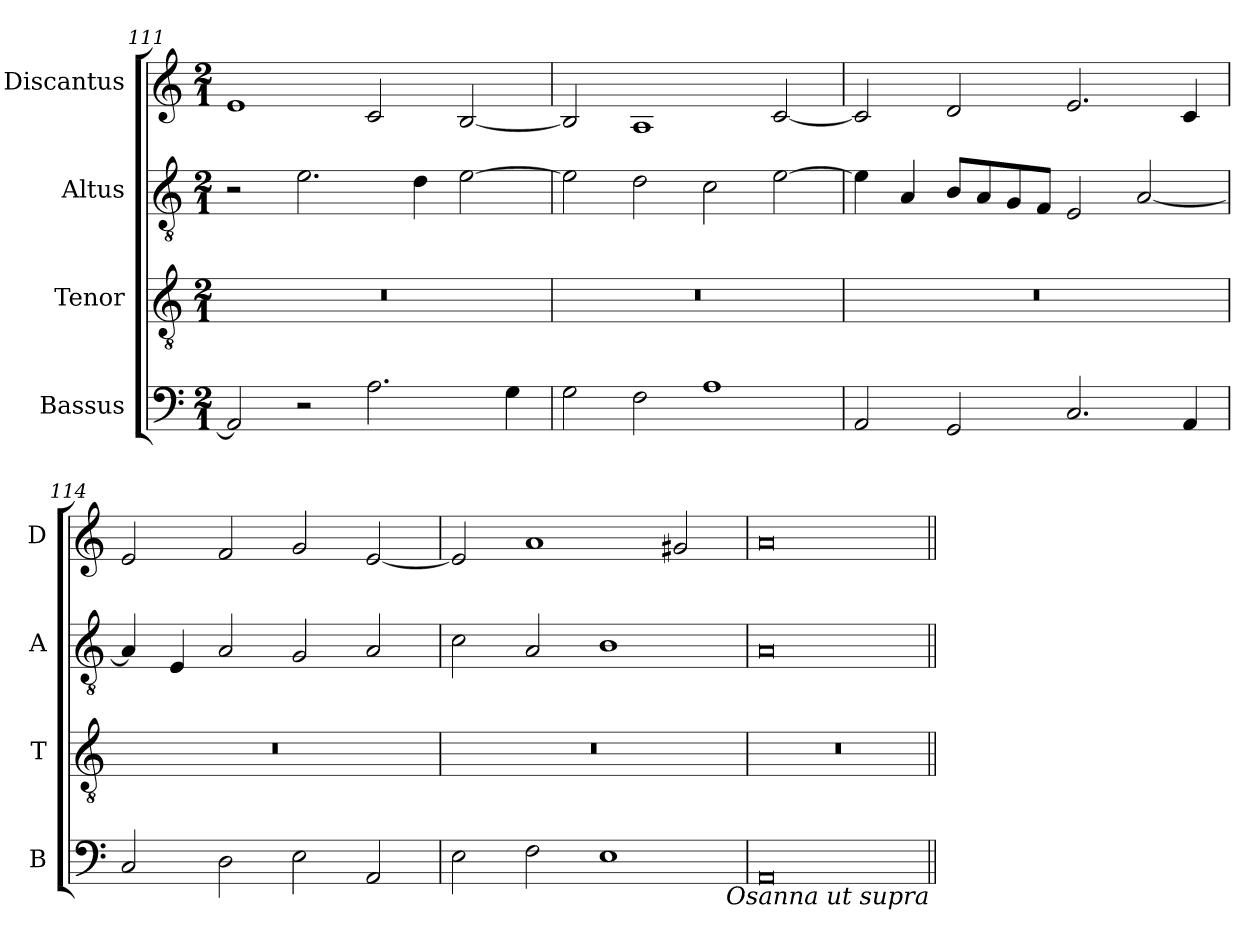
**kern	**kern	**kern	**kern
*part4	*part3	*part2	*part1
*staff4	*staff3	*staff2	*staff1
*I"Bassus	*I"Tenor	*I"Altus	*I"Discantus
*I'B	*I'T	*I'A	*I'D
*clefF4	*clefGv2	*clefGv2	*clefG2
*k[]	*k[]	*k[]	*k[]
*M2/1	*M2/1	*M2/1	*M2/1
=111	=111	=111	=111
2AA/]	0r	2r	1e
2r	.	2.e\	.
2.A\	.	.	2c/
.	.	4d\	.
.	.	[2e\	[2B/
4G\	.	.	.
=112	=112	=112	=112
2G\	0r	2e\]	2B/]
2F\	.	2d\	1A
1A	.	2c\	.
.	.	[2e\	[2c/
=113	=113	=113	=113
2AA/	0r	4e\]	2c/]
.	.	4A/	.
2GG/	.	8B/L	2d/
.	.	8A/	.
.	.	8G/	.
.	.	8F/J	.
2.C/	.	2E/	2.e/
.	.	[2A/	.
4AA/	.	.	4c/
=114	=114	=114	=114
2C/	0r	4A/]	2e/
.	.	4E/	.
2D\	.	2A/	2f/
2E\	.	2G/	2g/
2AA/	.	2A/	[2e/
=115	=115	=115	=115
2E\	0r	2c\	2e/]
2F\	.	2A/	1a
1E	.	1B	.
.	.	.	2g#X/
=116	=116	=116	=116
0AA	0r	0A	0a
!LO:TX:b:i:rj:t=Osanna ut supra	!	!	!
=||	=||	=||	=||
*-	*-	*-	*-
